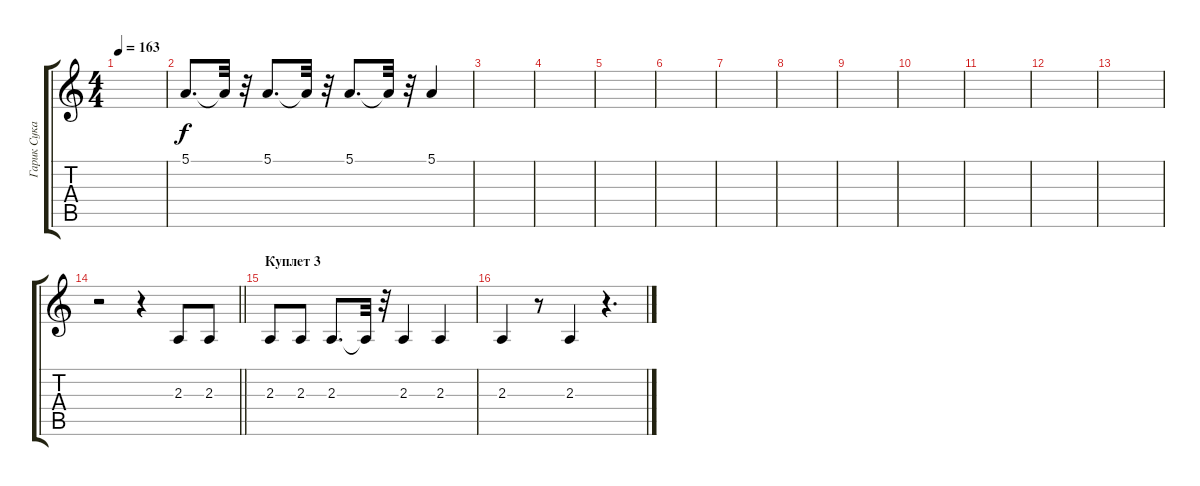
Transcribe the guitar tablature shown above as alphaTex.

\track ("Гарик Сукачёв (вокал)" "Гарик Сука") {instrument tenorsax}
\staff {score tabs}
\tuning (E4 B3 G3 D3 A2 E2) {hide}
\ts (4 4)
\tempo 163
\clef g2
\ks c
|
5.1.8{d} 5.1{t}.32 r.32 5.1.8{d} 5.1{t}.32 r.32 5.1.8{d} 5.1{t}.32 r.32 5.1.4 |
|
|
|
|
|
|
|
|
|
|
|
\barLineRight lightlight
r.2 r.4 2.3.8 2.3.8 |
\section ("" "Куплет 3")
2.3.8 2.3.8 2.3.8{d} 2.3{t}.32 r.32 2.3.4 2.3.4 |
2.3.4 r.8 2.3.4 r.4{d}
